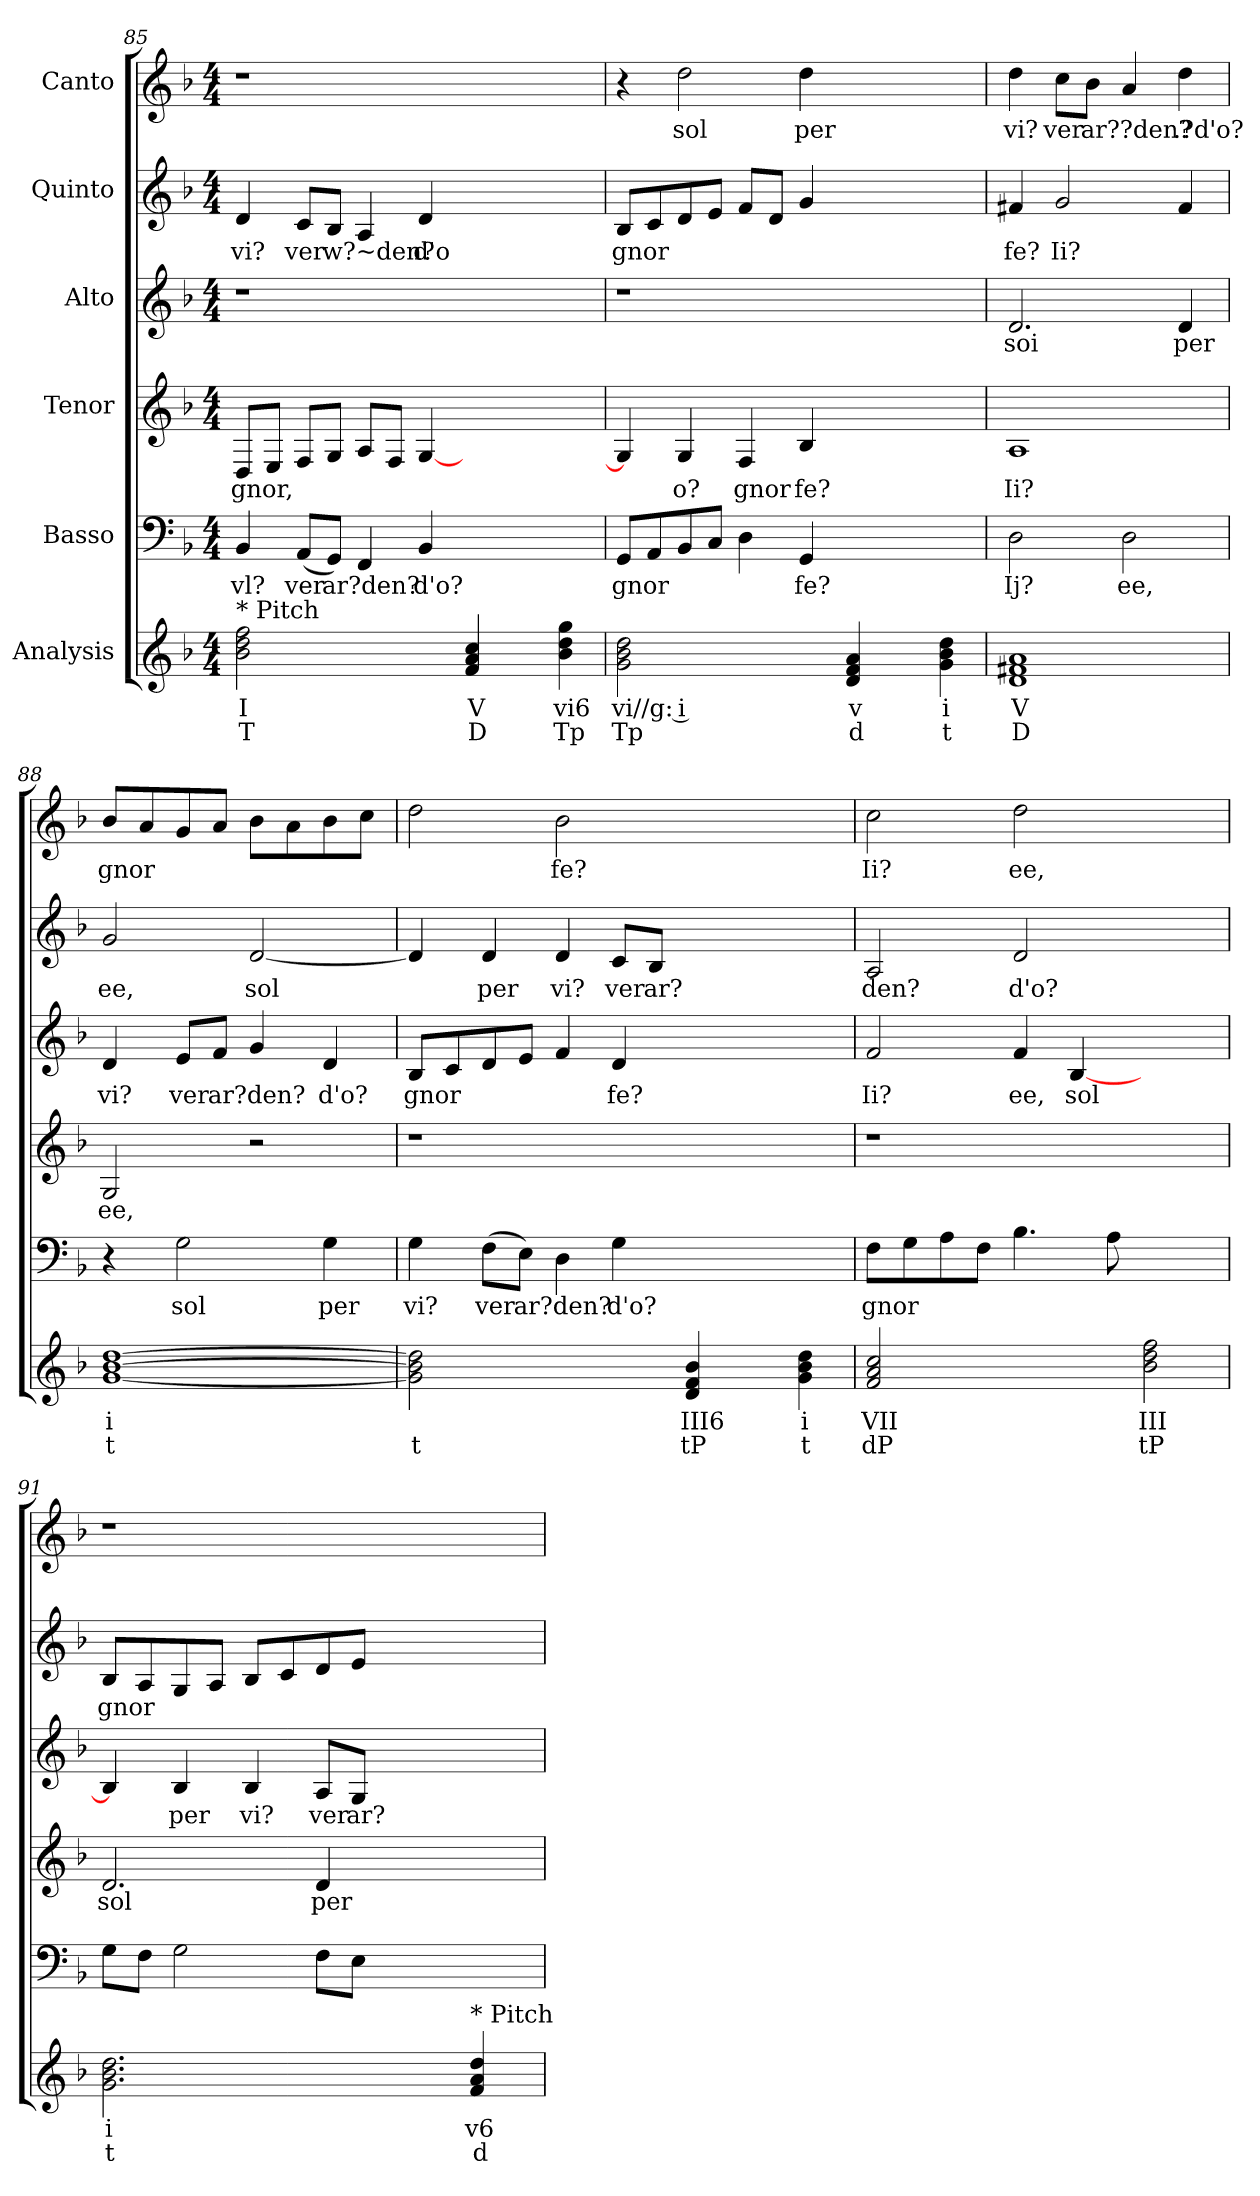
**kern	**text	**text	**kern	**text	**kern	**text	**kern	**text	**kern	**text	**kern	**text
*part6	*part6	*part6	*part5	*part5	*part4	*part4	*part3	*part3	*part2	*part2	*part1	*part1
*staff6	*staff6	*staff6	*staff5	*staff5	*staff4	*staff4	*staff3	*staff3	*staff2	*staff2	*staff1	*staff1
*I"Analysis	*	*	*I"Basso	*	*I"Tenor	*	*I"Alto	*	*I"Quinto	*	*I"Canto	*
*	*	*	*clefF4	*	*clefG2	*	*clefG2	*	*clefG2	*	*clefG2	*
*k[b-]	*	*	*k[b-]	*	*k[b-]	*	*k[b-]	*	*k[b-]	*	*k[b-]	*
*	*	*	*F:	*	*F:	*	*F:	*	*F:	*	*F:	*
*M4/4	*	*	*M4/4	*	*M4/4	*	*M4/4	*	*M4/4	*	*M4/4	*
=85	=85	=85	=85	=85	=85	=85	=85	=85	=85	=85	=85	=85
!	!	!	!	!LO:LY:b	!	!	!	!	!	!	!	!
!	!	!	!	!	!	!LO:LY:b	!	!	!	!	!	!
!LO:TX:a:t=* Pitch	!	!	!	!	!	!	!	!	!	!	!	!
!	!	!	!	!	!	!	!	!	!	!LO:LY:b	!	!
2b- 2dd 2ff	I	T	4BB-/	vl?	8D/L	gnor,	1r	.	4d/	vi?	1r	.
.	.	.	.	.	8E/J	.	.	.	.	.	.	.
!	!	!	!	!LO:LY:b	!	!	!	!	!	!	!	!
!	!	!	!	!	!	!	!	!	!	!LO:LY:b	!	!
.	.	.	(<8AA/L	ver	8F/L	.	.	.	8c/L	ver	.	.
!	!	!	!	!LO:LY:b	!	!	!	!	!	!	!	!
!	!	!	!	!	!	!	!	!	!	!LO:LY:b	!	!
.	.	.	8GG/J)	ar?den?	8G/J	.	.	.	8B-/J	w?~den?	.	.
2ryy	.	.	4FF/	.	8A/L	.	.	.	4A/	.	.	.
.	.	.	.	.	8F/J	.	.	.	.	.	.	.
!	!	!	!	!LO:LY:b	!	!	!	!	!	!	!	!
!	!	!	!	!	!	!	!	!	!	!LO:LY:b	!	!
.	.	.	4BB-/	d'o?	[4G/	.	.	.	4d/	d'o	.	.
4f 4a 4cc	V	D	2.ryy	.	2.ryy	.	2.ryy	.	2.ryy	.	2.ryy	.
4ryy	.	.	.	.	.	.	.	.	.	.	.	.
4b- 4dd 4gg	vi6	Tp	.	.	.	.	.	.	.	.	.	.
=86	=86	=86	=86	=86	=86	=86	=86	=86	=86	=86	=86	=86
!	!	!	!	!LO:LY:b	!	!	!	!	!	!	!	!
!	!	!	!	!	!	!	!	!	!	!LO:LY:b	!	!
2g 2b- 2dd	vi//g: i	Tp	8GG/L	gnor	4G/]	.	1r	.	8B-/L	gnor	4r	.
.	.	.	8AA/	.	.	.	.	.	8c/	.	.	.
!	!	!	!	!	!	!LO:LY:b	!	!	!	!	!	!
!	!	!	!	!	!	!	!	!	!	!	!	!LO:LY:b
.	.	.	8BB-/	.	4G/	o?	.	.	8d/	.	2dd\	sol
.	.	.	8C/J	.	.	.	.	.	8e/J	.	.	.
!	!	!	!	!	!	!LO:LY:b	!	!	!	!	!	!
2ryy	.	.	4D\	.	4F/	gnor	.	.	8f/L	.	.	.
.	.	.	.	.	.	.	.	.	8d/J	.	.	.
!	!	!	!	!LO:LY:b	!	!	!	!	!	!	!	!
!	!	!	!	!	!	!LO:LY:b	!	!	!	!	!	!
!	!	!	!	!	!	!	!	!	!	!	!	!LO:LY:b
.	.	.	4GG/	fe?	4B-/	fe?	.	.	4g/	.	4dd\	per
4d 4f 4a	v	d	2.ryy	.	2.ryy	.	2.ryy	.	2.ryy	.	2.ryy	.
4ryy	.	.	.	.	.	.	.	.	.	.	.	.
4g 4b- 4dd	i	t	.	.	.	.	.	.	.	.	.	.
=87	=87	=87	=87	=87	=87	=87	=87	=87	=87	=87	=87	=87
!	!	!	!	!LO:LY:b	!	!	!	!	!	!	!	!
!	!	!	!	!	!	!LO:LY:b	!	!	!	!	!	!
!	!	!	!	!	!	!	!	!LO:LY:b	!	!	!	!
!	!	!	!	!	!	!	!	!	!	!LO:LY:b	!	!
!	!	!	!	!	!	!	!	!	!	!	!	!LO:LY:b
1d 1f#X 1a	V	D	2D\	Ij?	1A	Ii?	2.d/	soi	4f#X/	fe?	4dd\	vi?
!	!	!	!	!	!	!	!	!	!	!LO:LY:b	!	!
!	!	!	!	!	!	!	!	!	!	!	!	!LO:LY:b
.	.	.	.	.	.	.	.	.	2g/	Ii?	8cc\L	ver
!	!	!	!	!	!	!	!	!	!	!	!	!LO:LY:b
.	.	.	.	.	.	.	.	.	.	.	8b-\J	ar??den?
!	!	!	!	!LO:LY:b	!	!	!	!	!	!	!	!
.	.	.	2D\	ee,	.	.	.	.	.	.	4a/	.
!	!	!	!	!	!	!	!	!LO:LY:b	!	!	!	!
!	!	!	!	!	!	!	!	!	!	!	!	!LO:LY:b
.	.	.	.	.	.	.	4d/	per	4f#/	.	4dd\	.?d'o?
=88	=88	=88	=88	=88	=88	=88	=88	=88	=88	=88	=88	=88
!	!	!	!	!	!	!LO:LY:b	!	!	!	!	!	!
!	!	!	!	!	!	!	!	!LO:LY:b	!	!	!	!
!	!	!	!	!	!	!	!	!	!	!LO:LY:b	!	!
!	!	!	!	!	!	!	!	!	!	!	!	!LO:LY:b
[1g [1b- [1dd	i	t	4r	.	2G/	ee,	4d/	vi?	2g/	ee,	8b-/L	gnor
.	.	.	.	.	.	.	.	.	.	.	8a/	.
!	!	!	!	!LO:LY:b	!	!	!	!	!	!	!	!
!	!	!	!	!	!	!	!	!LO:LY:b	!	!	!	!
.	.	.	2G\	sol	.	.	8e/L	ver	.	.	8g/	.
!	!	!	!	!	!	!	!	!LO:LY:b	!	!	!	!
.	.	.	.	.	.	.	8f/J	ar?den?	.	.	8a/J	.
!	!	!	!	!	!	!	!	!	!	!LO:LY:b	!	!
.	.	.	.	.	2r	.	4g/	.	[2d/	sol	8b-\L	.
.	.	.	.	.	.	.	.	.	.	.	8a\	.
!	!	!	!	!LO:LY:b	!	!	!	!	!	!	!	!
!	!	!	!	!	!	!	!	!LO:LY:b	!	!	!	!
.	.	.	4G\	per	.	.	4d/	d'o?	.	.	8b-\	.
.	.	.	.	.	.	.	.	.	.	.	8cc\J	.
=89	=89	=89	=89	=89	=89	=89	=89	=89	=89	=89	=89	=89
!	!	!	!	!LO:LY:b	!	!	!	!	!	!	!	!
!	!	!	!	!	!	!	!	!LO:LY:b	!	!	!	!
2g] 2b-] 2dd]	.	t	4G\	vi?	1r	.	8B-/L	gnor	4d/]	.	2dd\	.
.	.	.	.	.	.	.	8c/	.	.	.	.	.
!	!	!	!	!LO:LY:b	!	!	!	!	!	!	!	!
!	!	!	!	!	!	!	!	!	!	!LO:LY:b	!	!
.	.	.	(>8F\L	ver	.	.	8d/	.	4d/	per	.	.
!	!	!	!	!LO:LY:b	!	!	!	!	!	!	!	!
.	.	.	8E\J)	ar?den?	.	.	8e/J	.	.	.	.	.
!	!	!	!	!	!	!	!	!	!	!LO:LY:b	!	!
!	!	!	!	!	!	!	!	!	!	!	!	!LO:LY:b
2ryy	.	.	4D\	.	.	.	4f/	.	4d/	vi?	2b-\	fe?
!	!	!	!	!LO:LY:b	!	!	!	!	!	!	!	!
!	!	!	!	!	!	!	!	!LO:LY:b	!	!	!	!
!	!	!	!	!	!	!	!	!	!	!LO:LY:b	!	!
.	.	.	4G\	d'o?	.	.	4d/	fe?	8c/L	ver	.	.
!	!	!	!	!	!	!	!	!	!	!LO:LY:b	!	!
.	.	.	.	.	.	.	.	.	8B-/J	ar?	.	.
4d 4f 4b-	III6	tP	2.ryy	.	2.ryy	.	2.ryy	.	2.ryy	.	2.ryy	.
4ryy	.	.	.	.	.	.	.	.	.	.	.	.
4g 4b- 4dd	i	t	.	.	.	.	.	.	.	.	.	.
=90	=90	=90	=90	=90	=90	=90	=90	=90	=90	=90	=90	=90
!	!	!	!	!LO:LY:b	!	!	!	!	!	!	!	!
!	!	!	!	!	!	!	!	!LO:LY:b	!	!	!	!
!	!	!	!	!	!	!	!	!	!	!LO:LY:b	!	!
!	!	!	!	!	!	!	!	!	!	!	!	!LO:LY:b
2f 2a 2cc	VII	dP	8F\L	gnor	1r	.	2f/	Ii?	2A/	den?	2cc\	Ii?
.	.	.	8G\	.	.	.	.	.	.	.	.	.
.	.	.	8A\	.	.	.	.	.	.	.	.	.
.	.	.	8F\J	.	.	.	.	.	.	.	.	.
!	!	!	!	!	!	!	!	!LO:LY:b	!	!	!	!
!	!	!	!	!	!	!	!	!	!	!LO:LY:b	!	!
!	!	!	!	!	!	!	!	!	!	!	!	!LO:LY:b
2ryy	.	.	4.B-\	.	.	.	4f/	ee,	2d/	d'o?	2dd\	ee,
!	!	!	!	!	!	!	!	!LO:LY:b	!	!	!	!
.	.	.	.	.	.	.	[4B-/	sol	.	.	.	.
.	.	.	8A\	.	.	.	.	.	.	.	.	.
2b- 2dd 2ff	III	tP	2ryy	.	2ryy	.	2ryy	.	2ryy	.	2ryy	.
=91	=91	=91	=91	=91	=91	=91	=91	=91	=91	=91	=91	=91
!	!	!	!	!	!	!LO:LY:b	!	!	!	!	!	!
!	!	!	!	!	!	!	!	!	!	!LO:LY:b	!	!
2.g 2.b- 2.dd	i	t	8G\L	.	2.d/	sol	4B-/]	.	8B-/L	gnor	1r	.
.	.	.	8F\J	.	.	.	.	.	8A/	.	.	.
!	!	!	!	!	!	!	!	!LO:LY:b	!	!	!	!
.	.	.	2G\	.	.	.	4B-/	per	8G/	.	.	.
.	.	.	.	.	.	.	.	.	8A/J	.	.	.
!	!	!	!	!	!	!	!	!LO:LY:b	!	!	!	!
.	.	.	.	.	.	.	4B-/	vi?	8B-/L	.	.	.
.	.	.	.	.	.	.	.	.	8c/	.	.	.
!	!	!	!	!	!	!LO:LY:b	!	!	!	!	!	!
!	!	!	!	!	!	!	!	!LO:LY:b	!	!	!	!
2.ryy	.	.	8F\L	.	4d/	per	8A/L	ver	8d/	.	.	.
!	!	!	!	!	!	!	!	!LO:LY:b	!	!	!	!
.	.	.	8E\J	.	.	.	8G/J	ar?	8e/J	.	.	.
.	.	.	2.ryy	.	2.ryy	.	2.ryy	.	2.ryy	.	2.ryy	.
!LO:TX:a:t=* Pitch	!	!	!	!	!	!	!	!	!	!	!	!
4f 4a 4dd	v6	d	.	.	.	.	.	.	.	.	.	.
=	=	=	=	=	=	=	=	=	=	=	=	=
*-	*-	*-	*-	*-	*-	*-	*-	*-	*-	*-	*-	*-
